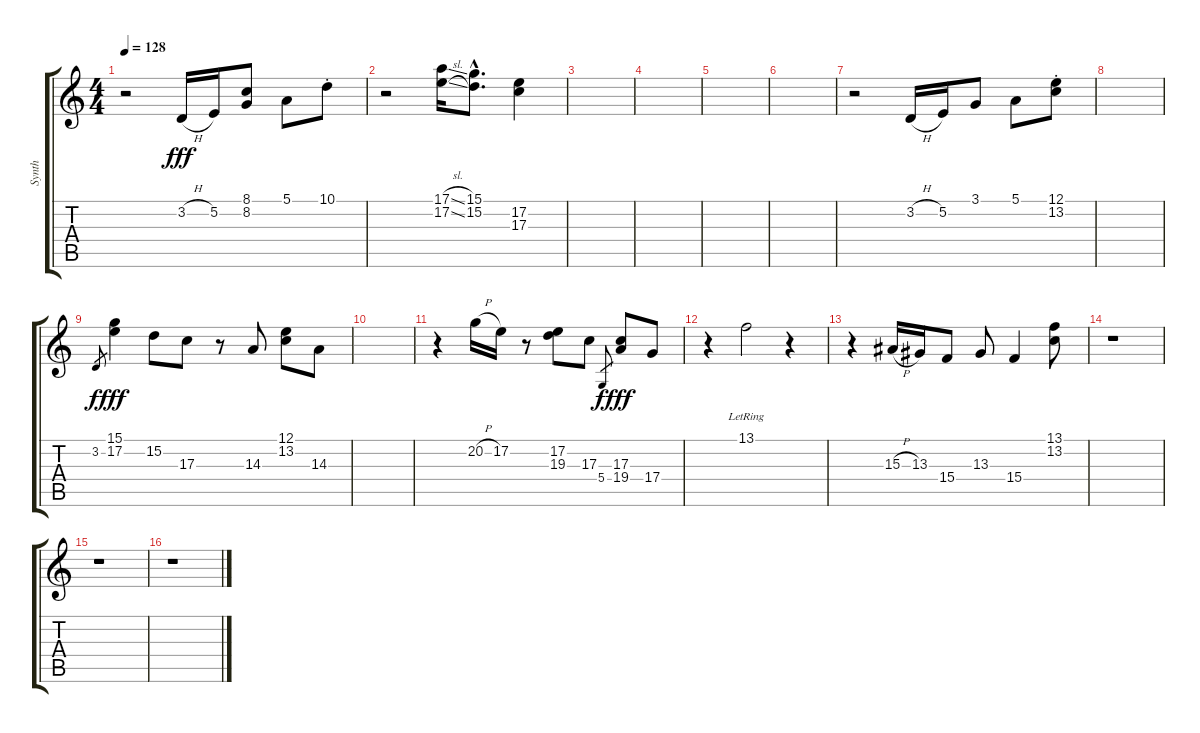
\track ("Synth" "Synth") {instrument electricpiano1}
\staff {score tabs}
\tuning (E4 B3 G3 D3 A2 E2) {hide}
\ts (4 4)
\tempo 128
\clef g2
\ks c
r.2{dy fff instrument electricpiano1} 3.2{h}.16 5.2.16 (8.1 8.2).8 5.1.8 10.1{st}.8 |
r.2 (17.1{sl} 17.2{sl}).16 (15.1{hac} 15.2{hac}).8{d} (17.2 17.3).4 |
|
|
|
|
r.2 3.2{h}.16 5.2.16 3.1.8 5.1.8 (12.1{st} 13.2{st}).8 |
|
3.2.8{gr dy f} (15.1 17.2).4{dy fff} 15.2.8 17.3.8 r.8 14.3.8 (12.1 13.2).8 14.3.8 |
|
r.4 20.2{h}.16 17.2.16 r.8 (17.2 19.3).8 17.3.8 5.4.8{gr dy f} (17.3 19.4).8{dy fff} 17.4.8 |
r.4 13.1{lr}.2 r.4 |
r.4 15.3{h}.16 13.3.16 15.4.8 13.3.8 15.4.4 (13.1 13.2).8 |
r.1 |
r.1 |
r.1
